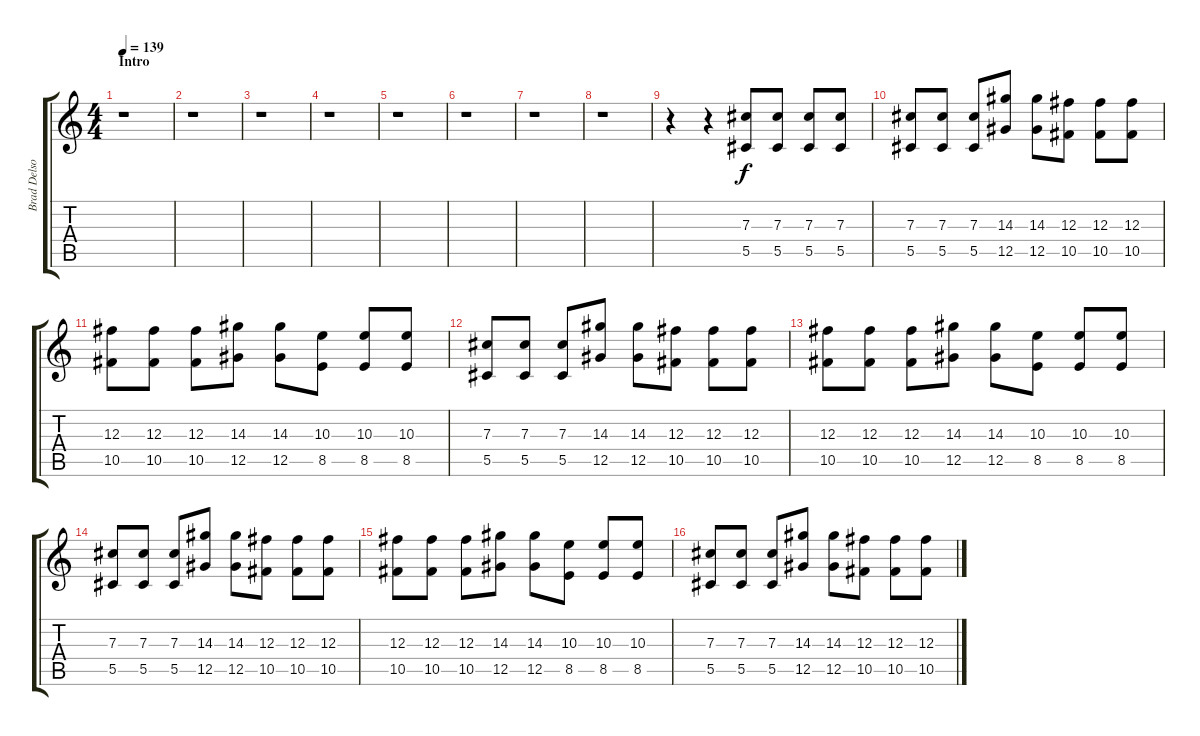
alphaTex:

\track ("Brad Delson" "Brad Delso") {instrument distortionguitar}
\staff {score tabs}
\tuning (Eb4 Bb3 Gb3 Db3 Ab2 Db2) {hide}
\ts (4 4)
\section ("" "Intro")
\tempo 139
\clef g2
\ks c
r.1{dy f instrument distortionguitar} |
r.1 |
r.1 |
r.1 |
r.1 |
r.1 |
r.1 |
r.1 |
r.4 r.4 (7.3 5.5).8 (7.3 5.5).8 (7.3 5.5).8 (7.3 5.5).8 |
(7.3 5.5).8 (7.3 5.5).8 (7.3 5.5).8 (14.3 12.5).8 (14.3 12.5).8 (12.3 10.5).8 (12.3 10.5).8 (12.3 10.5).8 |
(12.3 10.5).8 (12.3 10.5).8 (12.3 10.5).8 (14.3 12.5).8 (14.3 12.5).8 (10.3 8.5).8 (10.3 8.5).8 (10.3 8.5).8 |
(7.3 5.5).8 (7.3 5.5).8 (7.3 5.5).8 (14.3 12.5).8 (14.3 12.5).8 (12.3 10.5).8 (12.3 10.5).8 (12.3 10.5).8 |
(12.3 10.5).8 (12.3 10.5).8 (12.3 10.5).8 (14.3 12.5).8 (14.3 12.5).8 (10.3 8.5).8 (10.3 8.5).8 (10.3 8.5).8 |
(7.3 5.5).8 (7.3 5.5).8 (7.3 5.5).8 (14.3 12.5).8 (14.3 12.5).8 (12.3 10.5).8 (12.3 10.5).8 (12.3 10.5).8 |
(12.3 10.5).8 (12.3 10.5).8 (12.3 10.5).8 (14.3 12.5).8 (14.3 12.5).8 (10.3 8.5).8 (10.3 8.5).8 (10.3 8.5).8 |
(7.3 5.5).8 (7.3 5.5).8 (7.3 5.5).8 (14.3 12.5).8 (14.3 12.5).8 (12.3 10.5).8 (12.3 10.5).8 (12.3 10.5).8
